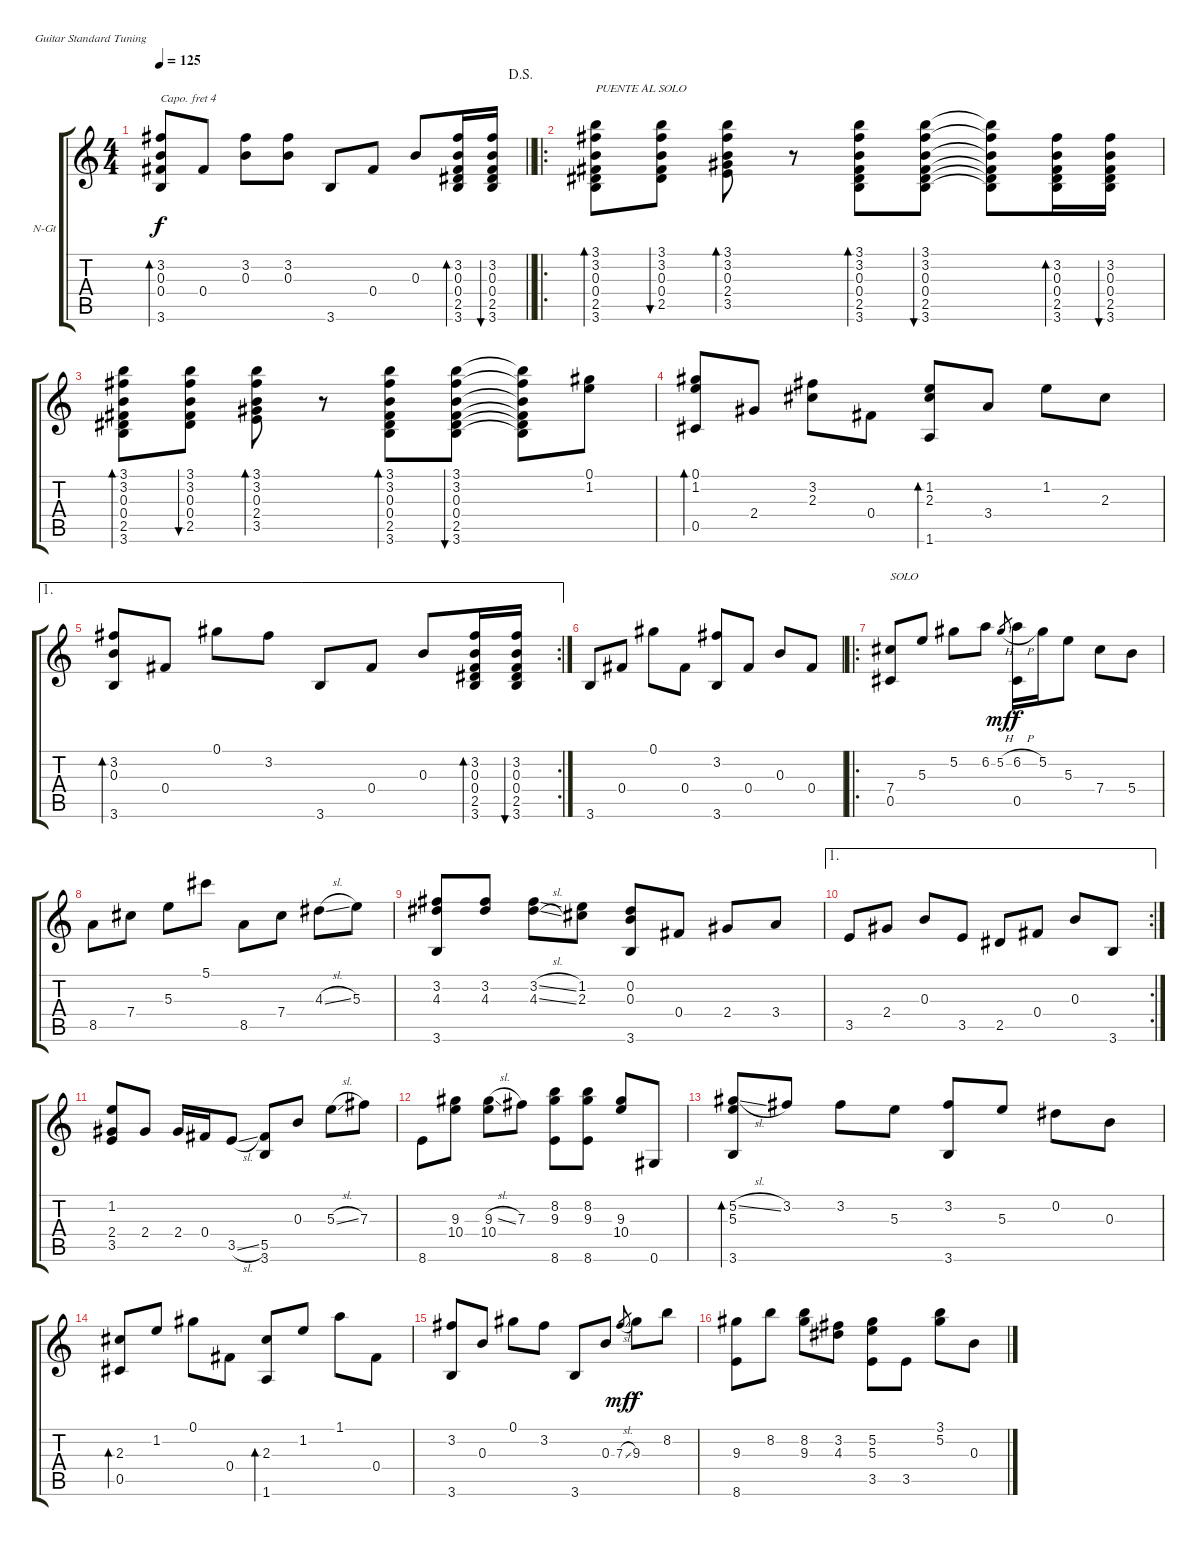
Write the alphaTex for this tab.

\bracketExtendMode groupsimilarinstruments
\firstSystemTrackNameOrientation horizontal
\otherSystemsTrackNameOrientation horizontal
\track ("" "N-Gt") {instrument acousticguitarnylon}
\staff {score tabs}
\capo 4
\tuning (E4 B3 G3 D3 A2 E2)
\ts (4 4)
\jump dalsegno
\tempo 125
\clef g2
\barLineRight lightlight
\ks c
(3.2 0.3 0.4 3.6).8{bd 240 dy f} 0.4.8 (3.2 0.3).8 (3.2 0.3).8 3.6.8 0.4.8 0.3.8 (3.2 0.3 0.4 2.5 3.6).16{bd 30} (3.2 0.3 0.4 2.5 3.6).16{bu 30} |
\ro
(3.1 3.2 0.3 0.4 2.5 3.6).8{bd 30 txt "PUENTE AL SOLO"} (3.1 3.2 0.3 0.4 2.5).8{bu 60} (3.1 3.2 0.3 2.4 3.5).8{bd 30} r.8 (3.1 3.2 0.3 0.4 2.5 3.6).8{bd 30} (3.1 3.2 0.3 0.4 2.5 3.6).8{bu 60} (3.1{t} 3.2{t} 0.3{t} 0.4{t} 2.5{t} 3.6{t}).8 (3.2 0.3 0.4 2.5 3.6).16{bd 30} (3.2 0.3 0.4 2.5 3.6).16{bu 30} |
(3.1 3.2 0.3 0.4 2.5 3.6).8{bd 30} (3.1 3.2 0.3 0.4 2.5).8{bu 60} (3.1 3.2 0.3 2.4 3.5).8{bd 30} r.8 (3.1 3.2 0.3 0.4 2.5 3.6).8{bd 30} (3.1 3.2 0.3 0.4 2.5 3.6).8{bu 60} (3.1{t} 3.2{t} 0.3{t} 0.4{t} 2.5{t} 3.6{t}).8 (0.1 1.2).8 |
(0.1 1.2 0.5).8{bd 240} 2.4.8 (3.2 2.3).8 0.4.8 (1.2 2.3 1.6).8{bd 240} 3.4.8 1.2.8 2.3.8 |
\ae 1
\rc 2
(3.2 0.3 3.6).8{bd 240} 0.4.8 0.1.8 3.2.8 3.6.8 0.4.8 0.3.8 (3.2 0.3 0.4 2.5 3.6).16{bd 30} (3.2 0.3 0.4 2.5 3.6).16{bu 30} |
3.6.8 0.4.8 0.1.8 0.4.8 (3.2 3.6).8 0.4.8 0.3.8 0.4.8 |
\ro
(7.4 0.5).8{txt "SOLO"} 5.3.8 5.2.8 6.2.8 5.2{h}.8{gr dy mf} (6.2{h} 0.5).16{dy f} 5.2.16 5.3.8 7.4.8 5.4.8 |
8.5.8 7.4.8 5.3.8 5.1.8 8.5.8 7.4.8 4.3{sl}.8 5.3.8 |
(3.2 4.3 3.6).8 (3.2 4.3).8 (3.2{sl} 4.3{sl}).8 (1.2 2.3).8 (0.2 0.3 3.6).8 0.4.8 2.4.8 3.4.8 |
\ae 1
\rc 2
3.5.8 2.4.8 0.3.8 3.5.8 2.5.8 0.4.8 0.3.8 3.6.8 |
(1.2 2.4 3.5).8 2.4.8 2.4.16 0.4.16 3.5{sl}.8 (5.5 3.6).8 0.3.8 5.3{sl}.8 7.3.8 |
8.6.8 (9.3 10.4).8 (9.3{sl} 10.4).8 7.3.8 (8.2 9.3 8.6).8 (8.2 9.3 8.6).8 (9.3 10.4).8 0.6.8 |
(5.2{sl} 5.3 3.6).8{bd 60} 3.2.8 3.2.8 5.3.8 (3.2 3.6).8 5.3.8 0.2.8 0.3.8 |
(2.3 0.5).8{bd 60} 1.2.8 0.1.8 0.4.8 (2.3 1.6).8{bd 60} 1.2.8 1.1.8 0.4.8 |
(3.2 3.6).8 0.3.8 0.1.8 3.2.8 3.6.8 0.3.8 7.3{sl}.8{gr dy mf} 9.3.8{dy f} 8.2.8 |
(9.3 8.6).8 8.2.8 (8.2 9.3).8 (3.2 4.3).8 (5.2 5.3 3.5).8 3.5.8 (3.1 5.2).8 0.3.8
